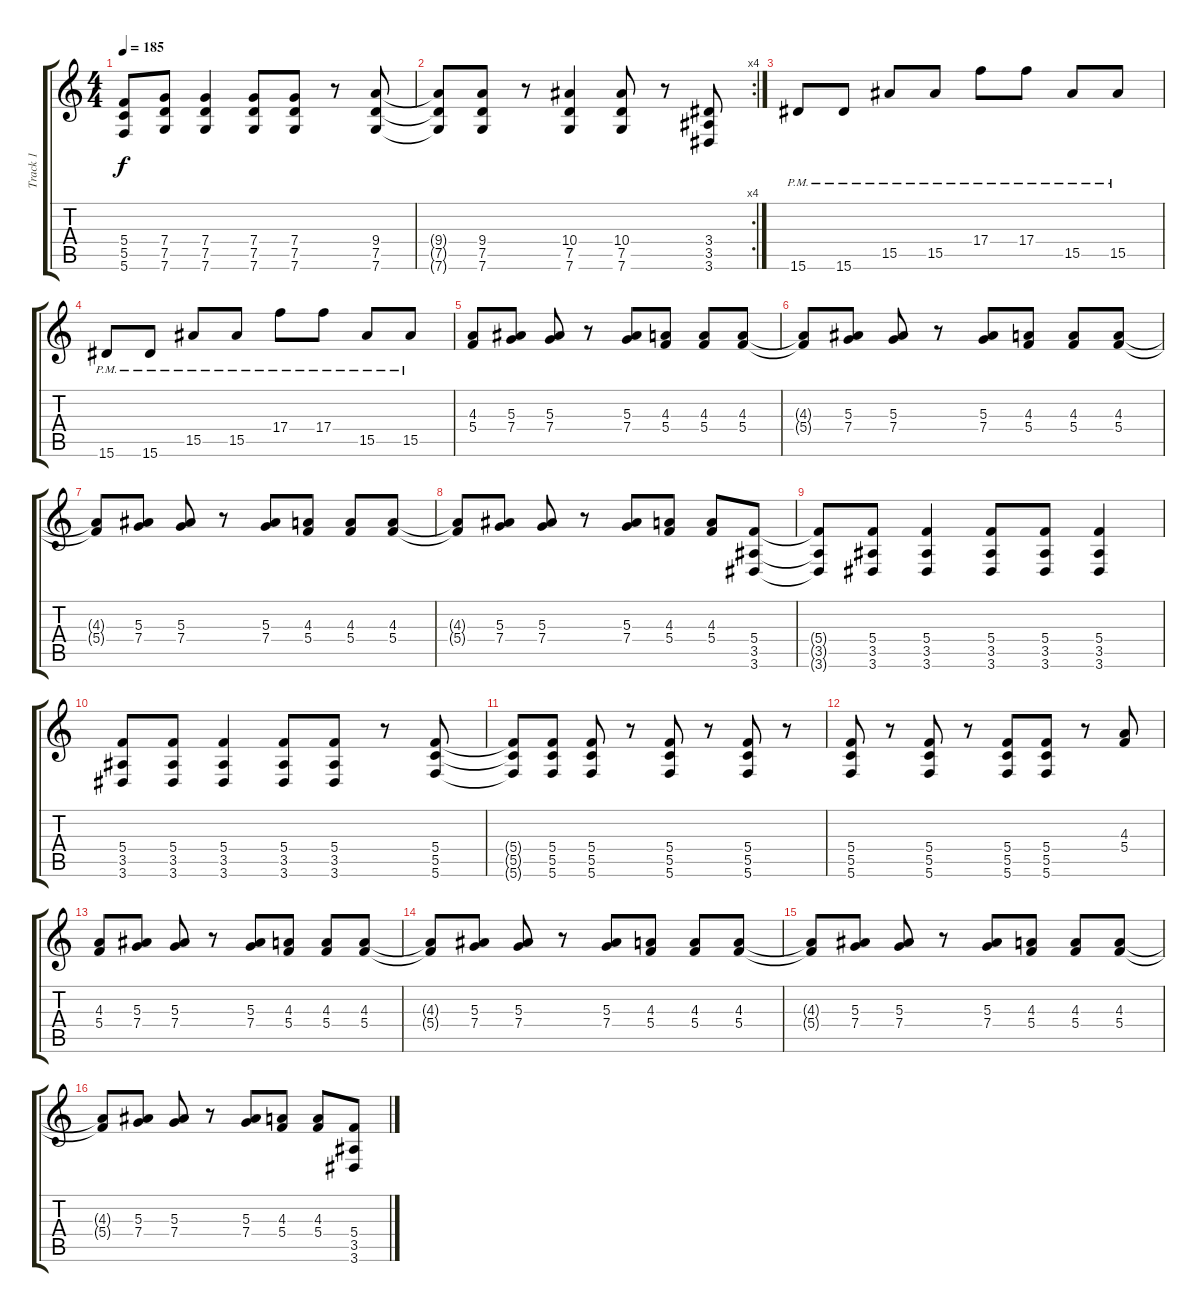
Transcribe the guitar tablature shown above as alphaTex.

\track ("Track 1" "Track 1") {instrument overdrivenguitar}
\staff {score tabs}
\tuning (D4 A3 F3 C3 G2 C2) {hide}
\ts (4 4)
\tempo 185
\clef g2
\ks c
(5.4{t} 5.5{t} 5.6{t}).8{dy f} (7.4 7.5 7.6).8 (7.4 7.5 7.6).4 (7.4 7.5 7.6).8 (7.4 7.5 7.6).8 r.8 (9.4 7.5 7.6).8 |
\rc 4
(9.4{t} 7.5{t} 7.6{t}).8 (9.4 7.5 7.6).8 r.8 (10.4 7.5 7.6).4 (10.4 7.5 7.6).8 r.8 (3.4 3.5 3.6).8 |
15.6{pm}.8 15.6{pm}.8 15.5{pm}.8 15.5{pm}.8 17.4{pm}.8 17.4{pm}.8 15.5{pm}.8 15.5{pm}.8 |
15.6{pm}.8 15.6{pm}.8 15.5{pm}.8 15.5{pm}.8 17.4{pm}.8 17.4{pm}.8 15.5{pm}.8 15.5{pm}.8 |
(4.3 5.4).8{instrument overdrivenguitar} (5.3 7.4).8 (5.3 7.4).8 r.8 (5.3 7.4).8 (4.3 5.4).8 (4.3 5.4).8 (4.3 5.4).8 |
(4.3{t} 5.4{t}).8 (5.3 7.4).8 (5.3 7.4).8 r.8 (5.3 7.4).8 (4.3 5.4).8 (4.3 5.4).8 (4.3 5.4).8 |
(4.3{t} 5.4{t}).8 (5.3 7.4).8 (5.3 7.4).8 r.8 (5.3 7.4).8 (4.3 5.4).8 (4.3 5.4).8 (4.3 5.4).8 |
(4.3{t} 5.4{t}).8 (5.3 7.4).8 (5.3 7.4).8 r.8 (5.3 7.4).8 (4.3 5.4).8 (4.3 5.4).8 (5.4 3.5 3.6).8{instrument distortionguitar} |
(5.4{t} 3.5{t} 3.6{t}).8 (5.4 3.5 3.6).8 (5.4 3.5 3.6).4 (5.4 3.5 3.6).8 (5.4 3.5 3.6).8 (5.4 3.5 3.6).4 |
(5.4 3.5 3.6).8 (5.4 3.5 3.6).8 (5.4 3.5 3.6).4 (5.4 3.5 3.6).8 (5.4 3.5 3.6).8 r.8 (5.4 5.5 5.6).8 |
(5.4{t} 5.5{t} 5.6{t}).8 (5.4 5.5 5.6).8 (5.4 5.5 5.6).8 r.8 (5.4 5.5 5.6).8 r.8 (5.4 5.5 5.6).8 r.8 |
(5.4 5.5 5.6).8 r.8 (5.4 5.5 5.6).8 r.8 (5.4 5.5 5.6).8 (5.4 5.5 5.6).8 r.8 (4.3 5.4).8 |
(4.3 5.4).8 (5.3 7.4).8 (5.3 7.4).8 r.8 (5.3 7.4).8 (4.3 5.4).8 (4.3 5.4).8 (4.3 5.4).8 |
(4.3{t} 5.4{t}).8 (5.3 7.4).8 (5.3 7.4).8 r.8 (5.3 7.4).8 (4.3 5.4).8 (4.3 5.4).8 (4.3 5.4).8 |
(4.3{t} 5.4{t}).8 (5.3 7.4).8 (5.3 7.4).8 r.8 (5.3 7.4).8 (4.3 5.4).8 (4.3 5.4).8 (4.3 5.4).8 |
(4.3{t} 5.4{t}).8 (5.3 7.4).8 (5.3 7.4).8 r.8 (5.3 7.4).8 (4.3 5.4).8 (4.3 5.4).8 (5.4 3.5 3.6).8
